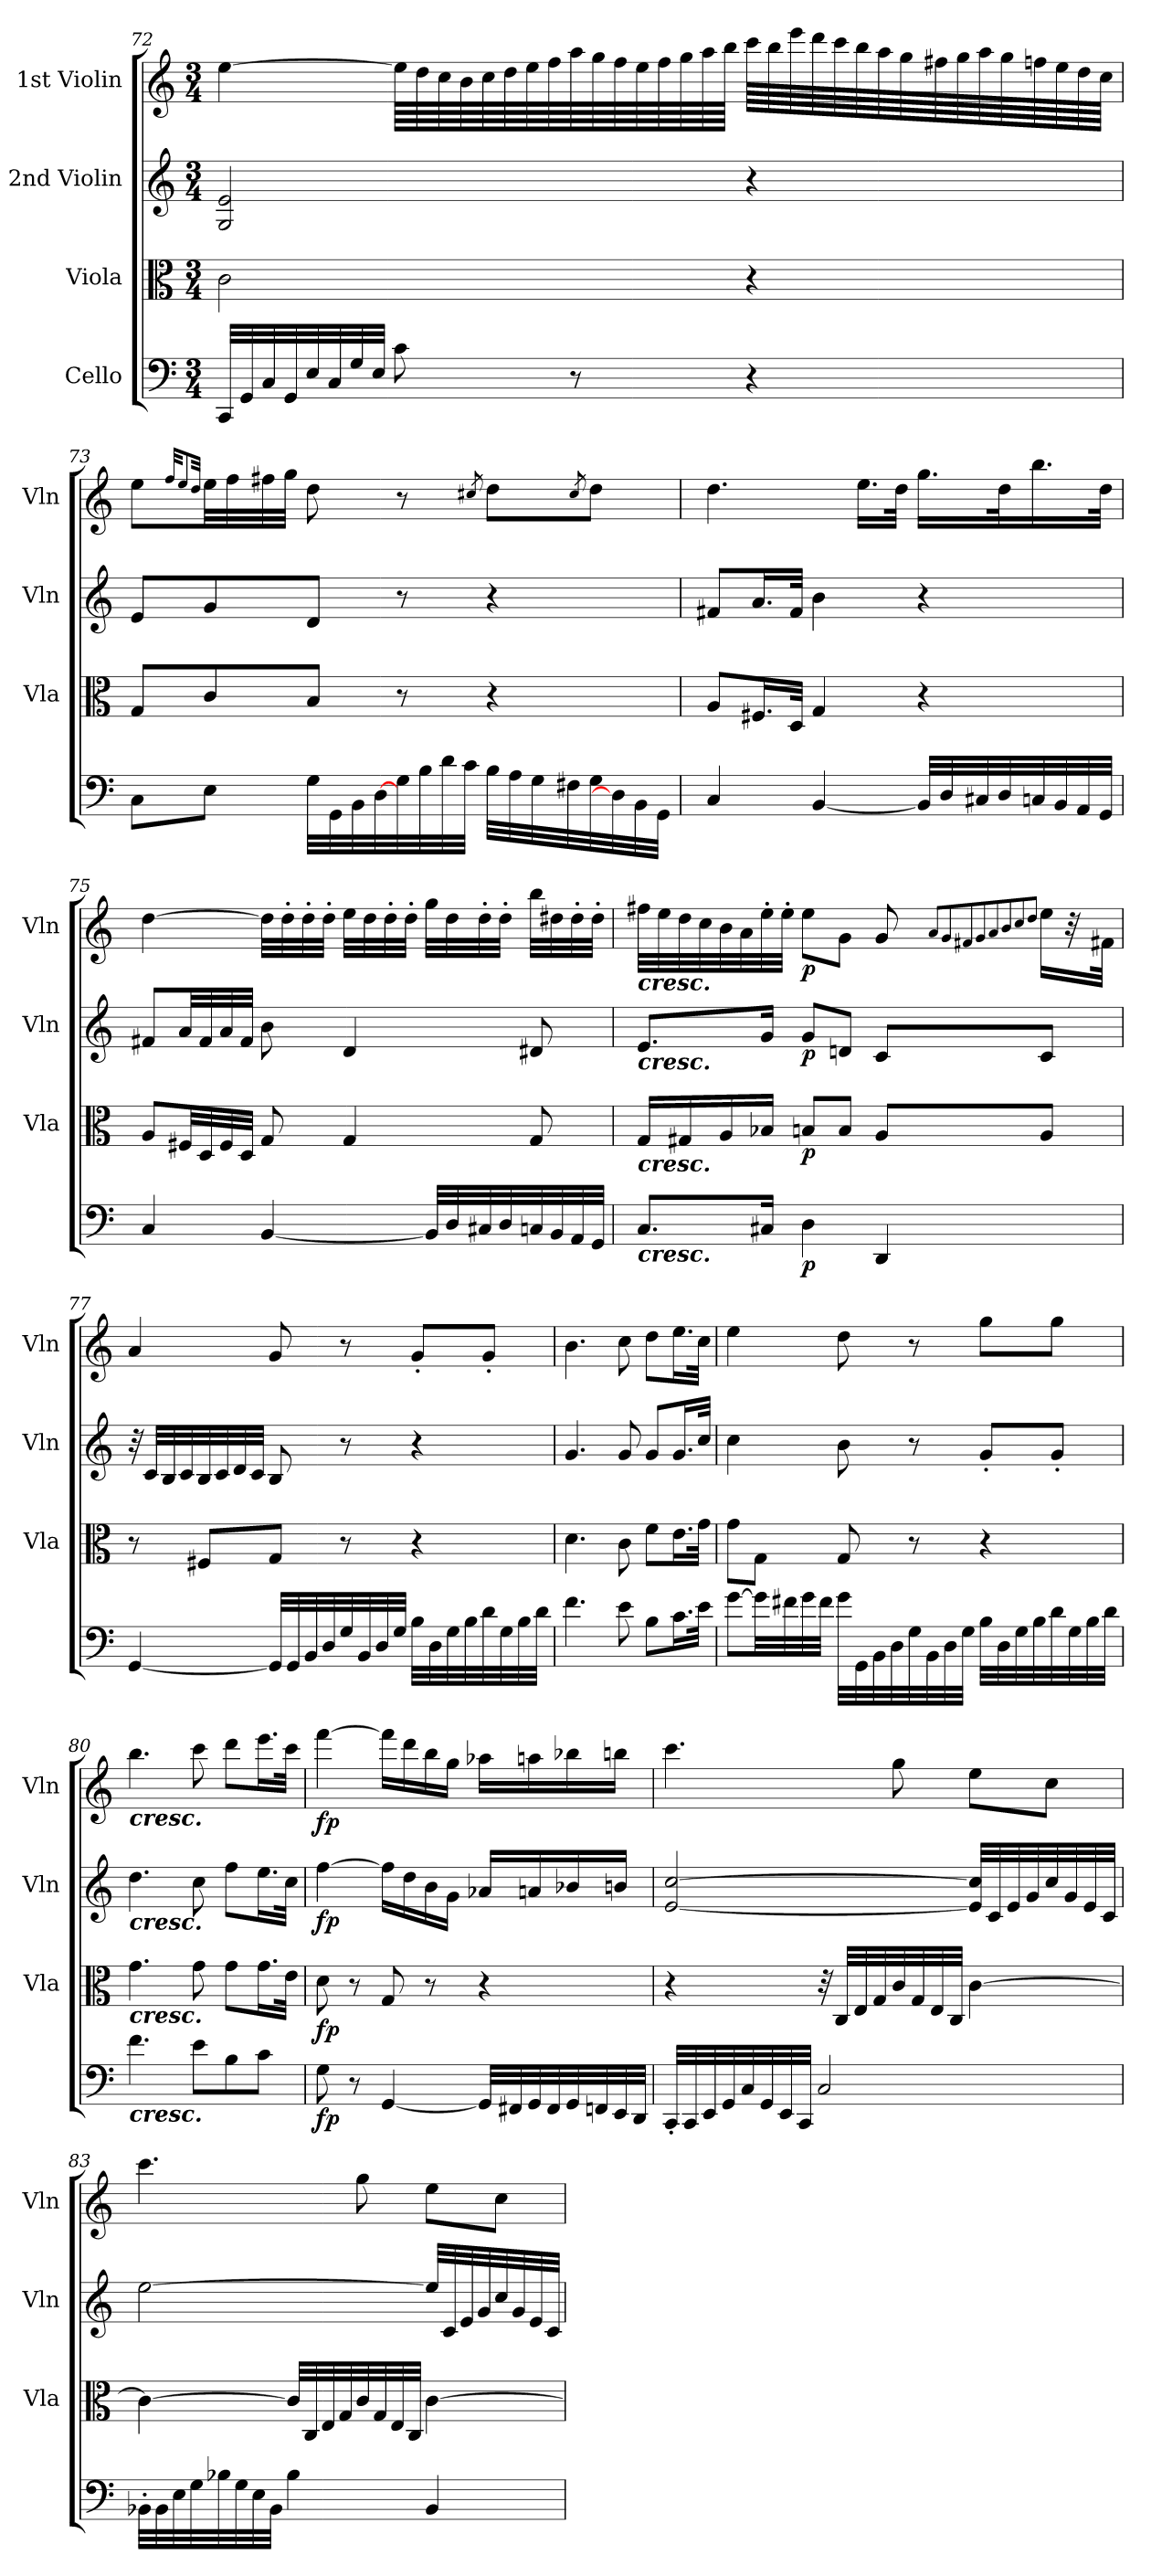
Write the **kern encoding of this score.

**kern	**dynam	**kern	**dynam	**kern	**dynam	**kern	**dynam
*part4	*part4	*part3	*part3	*part2	*part2	*part1	*part1
*staff4	*staff4	*staff3	*staff3	*staff2	*staff2	*staff1	*staff1
*I"Cello	*	*I"Viola	*	*I"2nd Violin	*	*I"1st Violin	*
*	*	*I'Vla	*	*I'Vln	*	*I'Vln	*
*clefF4	*	*clefC3	*	*clefG2	*	*clefG2	*
*k[]	*	*k[]	*	*k[]	*	*k[]	*
*C:	*	*C:	*	*C:	*	*C:	*
*M3/4	*	*M3/4	*	*M3/4	*	*M3/4	*
=72	=72	=72	=72	=72	=72	=72	=72
32CC/LLL	.	2c\	.	2G/ 2e/	.	[4ee\	.
32GG/	.	.	.	.	.	.	.
32C/	.	.	.	.	.	.	.
32GG/	.	.	.	.	.	.	.
32E/	.	.	.	.	.	.	.
32C/	.	.	.	.	.	.	.
32G/	.	.	.	.	.	.	.
32E/JJJ	.	.	.	.	.	.	.
8c\	.	.	.	.	.	64ee\LLLL]	.
.	.	.	.	.	.	64dd\	.
.	.	.	.	.	.	64cc\	.
.	.	.	.	.	.	64b\	.
.	.	.	.	.	.	64cc\	.
.	.	.	.	.	.	64dd\	.
.	.	.	.	.	.	64ee\	.
.	.	.	.	.	.	64ff\	.
8r	.	.	.	.	.	64aa\	.
.	.	.	.	.	.	64gg\	.
.	.	.	.	.	.	64ff\	.
.	.	.	.	.	.	64ee\	.
.	.	.	.	.	.	64ff\	.
.	.	.	.	.	.	64gg\	.
.	.	.	.	.	.	64aa\	.
.	.	.	.	.	.	64bb\JJJJ	.
4r	.	4r	.	4r	.	64ccc\LLLL	.
.	.	.	.	.	.	64bb\	.
.	.	.	.	.	.	64eee\	.
.	.	.	.	.	.	64ddd\	.
.	.	.	.	.	.	64ccc\	.
.	.	.	.	.	.	64bb\	.
.	.	.	.	.	.	64aa\	.
.	.	.	.	.	.	64gg\	.
.	.	.	.	.	.	64ff#X\	.
.	.	.	.	.	.	64gg\	.
.	.	.	.	.	.	64aa\	.
.	.	.	.	.	.	64gg\	.
.	.	.	.	.	.	64ffn\	.
.	.	.	.	.	.	64ee\	.
.	.	.	.	.	.	64dd\	.
.	.	.	.	.	.	64cc\JJJJ	.
=73	=73	=73	=73	=73	=73	=73	=73
8C\L	.	8G/L	.	8e/L	.	8ee\L	.
.	.	.	.	.	.	32qff/KKL	.
.	.	.	.	.	.	8qee/	.
.	.	.	.	.	.	32qdd/Jkk	.
8E\J	.	8c/	.	8g/	.	32ee\LL	.
.	.	.	.	.	.	32ff\	.
.	.	.	.	.	.	32ff#X\	.
.	.	.	.	.	.	32gg\JJJ	.
32G\LLL	.	8B/J	.	8d/J	.	8dd\	.
32GG\	.	.	.	.	.	.	.
32BB\	.	.	.	.	.	.	.
[32D\	.	.	.	.	.	.	.
32G\	.	8r	.	8r	.	8r	.
32B\	.	.	.	.	.	.	.
32d\	.	.	.	.	.	.	.
32c\JJJ	.	.	.	.	.	.	.
.	.	.	.	.	.	8qcc#X/	.
32B\LLL	.	4r	.	4r	.	8dd\L	.
32A\	.	.	.	.	.	.	.
32G\	.	.	.	.	.	.	.
32F#X\	.	.	.	.	.	.	.
.	.	.	.	.	.	8qcc#/	.
32G\	.	.	.	.	.	8dd\J	.
32D\]	.	.	.	.	.	.	.
32BB\	.	.	.	.	.	.	.
32GG\JJJ	.	.	.	.	.	.	.
=74	=74	=74	=74	=74	=74	=74	=74
4C/	.	8A/L	.	8f#X/L	.	4.dd\	.
.	.	16.F#X/L	.	16.a/L	.	.	.
.	.	32D/JJk	.	32f#/JJk	.	.	.
[4BB/	.	4G/	.	4b\	.	.	.
.	.	.	.	.	.	16.ee\LL	.
.	.	.	.	.	.	32dd\JJk	.
32BB/LLL]	.	4r	.	4r	.	16.gg\LL	.
32D/	.	.	.	.	.	.	.
32C#X/	.	.	.	.	.	.	.
32D/	.	.	.	.	.	32dd\K	.
32Cn/	.	.	.	.	.	16.bb\	.
32BB/	.	.	.	.	.	.	.
32AA/	.	.	.	.	.	.	.
32GG/JJJ	.	.	.	.	.	32dd\JJk	.
=75	=75	=75	=75	=75	=75	=75	=75
4C/	.	8A/L	.	8f#X/L	.	[4dd\	.
.	.	32F#X/LL	.	32a/LL	.	.	.
.	.	32D/	.	32f#/	.	.	.
.	.	32F#/	.	32a/	.	.	.
.	.	32D/JJJ	.	32f#/JJJ	.	.	.
[4BB/	.	8G/	.	8b\	.	32dd\LLL]	.
.	.	.	.	.	.	32dd'\	.
.	.	.	.	.	.	32dd'\	.
.	.	.	.	.	.	32dd'\JJJ	.
.	.	4G/	.	4d/	.	32ee\LLL	.
.	.	.	.	.	.	32dd\	.
.	.	.	.	.	.	32dd'\	.
.	.	.	.	.	.	32dd'\JJJ	.
32BB/LLL]	.	.	.	.	.	32gg\LLL	.
32D/	.	.	.	.	.	32dd\	.
32C#X/	.	.	.	.	.	32dd'\	.
32D/	.	.	.	.	.	32dd'\JJJ	.
32Cn/	.	8G/	.	8d#X/	.	32bb\LLL	.
32BB/	.	.	.	.	.	32dd#X\	.
32AA/	.	.	.	.	.	32dd#'\	.
32GG/JJJ	.	.	.	.	.	32dd#'\JJJ	.
=76	=76	=76	=76	=76	=76	=76	=76
!	!	!	!	!	!	!LO:TX:b:Bi:t=cresc.	!
!	!	!	!	!LO:TX:b:Bi:t=cresc.	!	!	!
!	!	!LO:TX:b:Bi:t=cresc.	!	!	!	!	!
!LO:TX:b:Bi:t=cresc.	!	!	!	!	!	!	!
8.C/L	.	16G/LL	.	8.e/L	.	32ff#X\LLL	.
.	.	.	.	.	.	32ee\	.
.	.	16G#X/	.	.	.	32dd\	.
.	.	.	.	.	.	32cc\	.
.	.	16A/	.	.	.	32b\	.
.	.	.	.	.	.	32a\	.
16C#X/Jk	.	16B-X/JJ	.	16g/Jk	.	32ee'\	.
.	.	.	.	.	.	32ee'\JJJ	.
!	!LO:DY:b	!	!LO:DY:b	!	!LO:DY:b	!	!LO:DY:b
4D\	p	8Bn/L	p	8g/L	p	8ee\L	p
.	.	8B/J	.	8dn/J	.	8g\J	.
4DD/	.	8A/L	.	8c/L	.	8g/	.
.	.	.	.	.	.	8qa/L	.
.	.	.	.	.	.	8qg/	.
.	.	.	.	.	.	8qf#X/	.
.	.	.	.	.	.	8qg/	.
.	.	.	.	.	.	8qa/	.
.	.	.	.	.	.	8qb/	.
.	.	.	.	.	.	8qcc/	.
.	.	.	.	.	.	8qdd/J	.
.	.	8A/J	.	8c/J	.	16ee\LL	.
.	.	.	.	.	.	32r	.
.	.	.	.	.	.	32f#\JJk	.
=77	=77	=77	=77	=77	=77	=77	=77
[4GG/	.	8r	.	32r	.	4a/	.
.	.	.	.	32c/LLL	.	.	.
.	.	.	.	32B/	.	.	.
.	.	.	.	32c/	.	.	.
.	.	8F#X/L	.	32B/	.	.	.
.	.	.	.	32c/	.	.	.
.	.	.	.	32d/	.	.	.
.	.	.	.	32c/JJJ	.	.	.
32GG/LLL]	.	8G/J	.	8B/	.	8g/	.
32GG/	.	.	.	.	.	.	.
32BB/	.	.	.	.	.	.	.
32D/	.	.	.	.	.	.	.
32G/	.	8r	.	8r	.	8r	.
32BB/	.	.	.	.	.	.	.
32D/	.	.	.	.	.	.	.
32G/JJJ	.	.	.	.	.	.	.
32B\LLL	.	4r	.	4r	.	8g'/L	.
32D\	.	.	.	.	.	.	.
32G\	.	.	.	.	.	.	.
32B\	.	.	.	.	.	.	.
32d\	.	.	.	.	.	8g'/J	.
32G\	.	.	.	.	.	.	.
32B\	.	.	.	.	.	.	.
32d\JJJ	.	.	.	.	.	.	.
=78	=78	=78	=78	=78	=78	=78	=78
4.f\	.	4.d\	.	4.g/	.	4.b\	.
8e\	.	8c\	.	8g/	.	8cc\	.
8B\L	.	8f\L	.	8g/L	.	8dd\L	.
16.c\L	.	16.e\L	.	16.g/L	.	16.ee\L	.
32e\JJk	.	32g\JJk	.	32cc/JJk	.	32cc\JJk	.
=79	=79	=79	=79	=79	=79	=79	=79
[8g\L	.	8g\L	.	4cc\	.	4ee\	.
32g\LL]	.	8G\J	.	.	.	.	.
32f#X\	.	.	.	.	.	.	.
32g\	.	.	.	.	.	.	.
32f#\JJJ	.	.	.	.	.	.	.
32g\LLL	.	8G/	.	8b\	.	8dd\	.
32GG\	.	.	.	.	.	.	.
32BB\	.	.	.	.	.	.	.
32D\	.	.	.	.	.	.	.
32G\	.	8r	.	8r	.	8r	.
32BB\	.	.	.	.	.	.	.
32D\	.	.	.	.	.	.	.
32G\JJJ	.	.	.	.	.	.	.
32B\LLL	.	4r	.	8g'/L	.	8gg\L	.
32D\	.	.	.	.	.	.	.
32G\	.	.	.	.	.	.	.
32B\	.	.	.	.	.	.	.
32d\	.	.	.	8g'/J	.	8gg\J	.
32G\	.	.	.	.	.	.	.
32B\	.	.	.	.	.	.	.
32d\JJJ	.	.	.	.	.	.	.
=80	=80	=80	=80	=80	=80	=80	=80
!	!	!	!	!	!	!LO:TX:b:Bi:t=cresc.	!
!	!	!	!	!LO:TX:b:Bi:t=cresc.	!	!	!
!	!	!LO:TX:b:Bi:t=cresc.	!	!	!	!	!
!LO:TX:b:Bi:t=cresc.	!	!	!	!	!	!	!
4.f\	.	4.g\	.	4.dd\	.	4.bb\	.
8e\L	.	8g\	.	8cc\	.	8ccc\	.
8B\	.	8g\L	.	8ff\L	.	8ddd\L	.
8c\J	.	16.g\L	.	16.ee\L	.	16.eee\L	.
.	.	32e\JJk	.	32cc\JJk	.	32ccc\JJk	.
=81	=81	=81	=81	=81	=81	=81	=81
!	!LO:DY:b	!	!LO:DY:b	!	!LO:DY:b	!	!LO:DY:b
8G\	fp	8d\	fp	[4ff\	fp	[4fff\	fp
8r	.	8r	.	.	.	.	.
[4GG/	.	8G/	.	16ff\LL]	.	16fff\LL]	.
.	.	.	.	16dd\	.	16ddd\	.
.	.	8r	.	16b\	.	16bb\	.
.	.	.	.	16g\JJ	.	16gg\JJ	.
32GG/LLL]	.	4r	.	16a-X/LL	.	16aa-X\LL	.
32FF#X/	.	.	.	.	.	.	.
32GG/	.	.	.	16an/	.	16aan\	.
32FF#/	.	.	.	.	.	.	.
32GG/	.	.	.	16b-X/	.	16bb-X\	.
32FFn/	.	.	.	.	.	.	.
32EE/	.	.	.	16bn/JJ	.	16bbn\JJ	.
32DD/JJJ	.	.	.	.	.	.	.
=82	=82	=82	=82	=82	=82	=82	=82
32CC'/LLL	.	4r	.	[2e/ [2cc/	.	4.ccc\	.
32CC/	.	.	.	.	.	.	.
32EE/	.	.	.	.	.	.	.
32GG/	.	.	.	.	.	.	.
32C/	.	.	.	.	.	.	.
32GG/	.	.	.	.	.	.	.
32EE/	.	.	.	.	.	.	.
32CC/JJJ	.	.	.	.	.	.	.
2C/	.	32r	.	.	.	.	.
.	.	32C/LLL	.	.	.	.	.
.	.	32E/	.	.	.	.	.
.	.	32G/	.	.	.	.	.
.	.	32c/	.	.	.	8gg\	.
.	.	32G/	.	.	.	.	.
.	.	32E/	.	.	.	.	.
.	.	32C/JJJ	.	.	.	.	.
.	.	[4c\	.	32e/] 32cc/]LLL	.	8ee\L	.
.	.	.	.	32c/	.	.	.
.	.	.	.	32e/	.	.	.
.	.	.	.	32g/	.	.	.
.	.	.	.	32cc/	.	8cc\J	.
.	.	.	.	32g/	.	.	.
.	.	.	.	32e/	.	.	.
.	.	.	.	32c/JJJ	.	.	.
=83	=83	=83	=83	=83	=83	=83	=83
32BB-X'\LLL	.	4c\_	.	[2ee\	.	4.ccc\	.
32BB-\	.	.	.	.	.	.	.
32E\	.	.	.	.	.	.	.
32G\	.	.	.	.	.	.	.
32B-X\	.	.	.	.	.	.	.
32G\	.	.	.	.	.	.	.
32E\	.	.	.	.	.	.	.
32BB-\JJJ	.	.	.	.	.	.	.
4B-\	.	32c/LLL]	.	.	.	.	.
.	.	32C/	.	.	.	.	.
.	.	32E/	.	.	.	.	.
.	.	32G/	.	.	.	.	.
.	.	32c/	.	.	.	8gg\	.
.	.	32G/	.	.	.	.	.
.	.	32E/	.	.	.	.	.
.	.	32C/JJJ	.	.	.	.	.
4BB-/	.	[4c\	.	32ee/LLL]	.	8ee\L	.
.	.	.	.	32c/	.	.	.
.	.	.	.	32e/	.	.	.
.	.	.	.	32g/	.	.	.
.	.	.	.	32cc/	.	8cc\J	.
.	.	.	.	32g/	.	.	.
.	.	.	.	32e/	.	.	.
.	.	.	.	32c/JJJ	.	.	.
=	=	=	=	=	=	=	=
*-	*-	*-	*-	*-	*-	*-	*-
